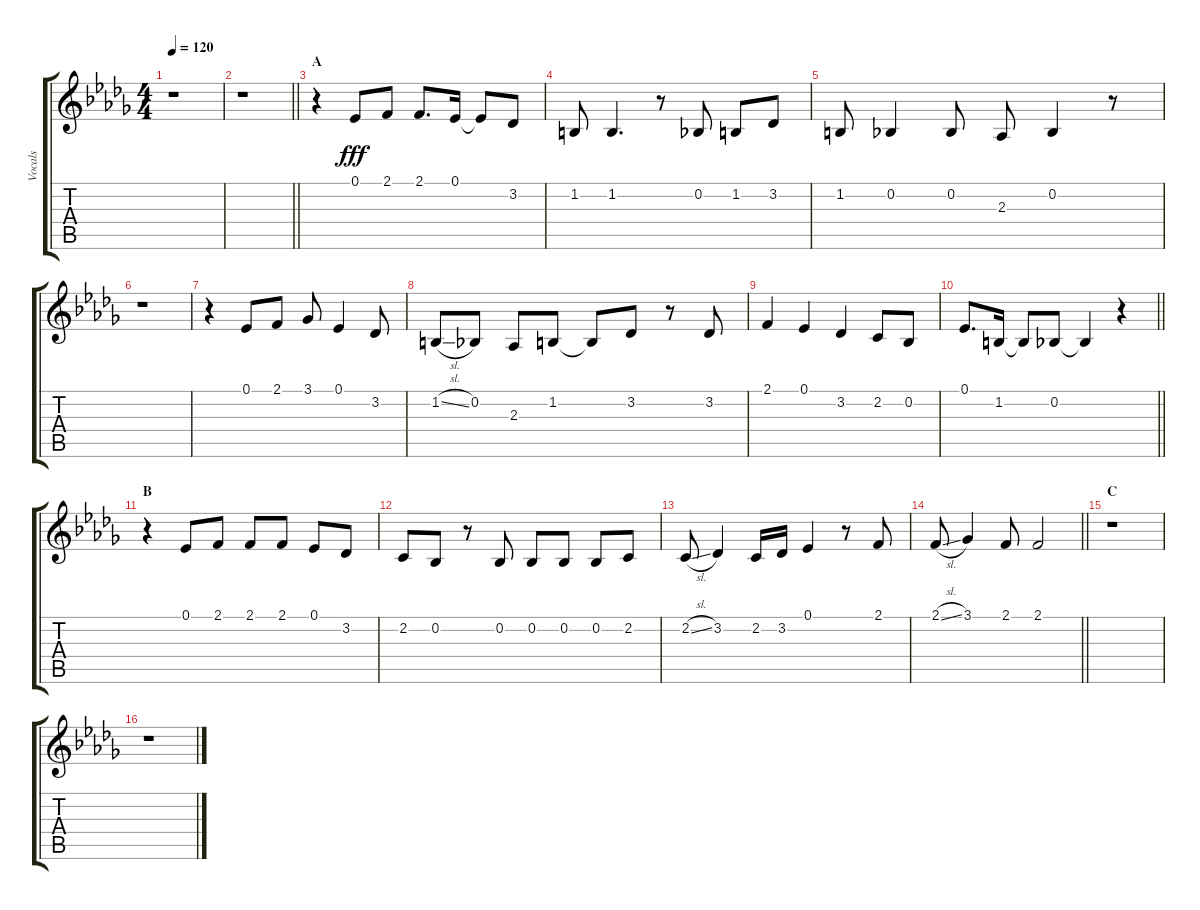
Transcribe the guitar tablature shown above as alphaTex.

\track ("Vocals" "Vocals") {instrument voiceoohs}
\staff {score tabs}
\tuning (Eb4 Bb3 Gb3 Db3 Ab2 Db2) {hide}
\ts (4 4)
\tempo 120
\clef g2
\ks db
r.1{dy fff} |
\barLineRight lightlight
r.1 |
\section ("" "A")
r.4 0.1.8 2.1.8 2.1.8{d} 0.1.16 0.1{t}.8 3.2.8 |
1.2.8 1.2.4{d} r.8 0.2.8 1.2.8 3.2.8 |
1.2.8 0.2.4 0.2.8 2.3.8 0.2.4 r.8 |
r.1 |
r.4 0.1.8 2.1.8 3.1.8 0.1.4 3.2.8 |
1.2{sl}.8 0.2.8 2.3.8 1.2.8 1.2{t}.8 3.2.8 r.8 3.2.8 |
2.1.4 0.1.4 3.2.4 2.2.8 0.2.8 |
\barLineRight lightlight
0.1.8{d} 1.2.16 1.2{t}.8 0.2.8 0.2{t}.4 r.4 |
\section ("" "B")
r.4 0.1.8 2.1.8 2.1.8 2.1.8 0.1.8 3.2.8 |
2.2.8 0.2.8 r.8 0.2.8 0.2.8 0.2.8 0.2.8 2.2.8 |
2.2{sl}.8 3.2.4 2.2.16 3.2.16 0.1.4 r.8 2.1.8 |
\barLineRight lightlight
2.1{sl}.8 3.1.4 2.1.8 2.1.2 |
\section ("" "C")
r.1 |
r.1
